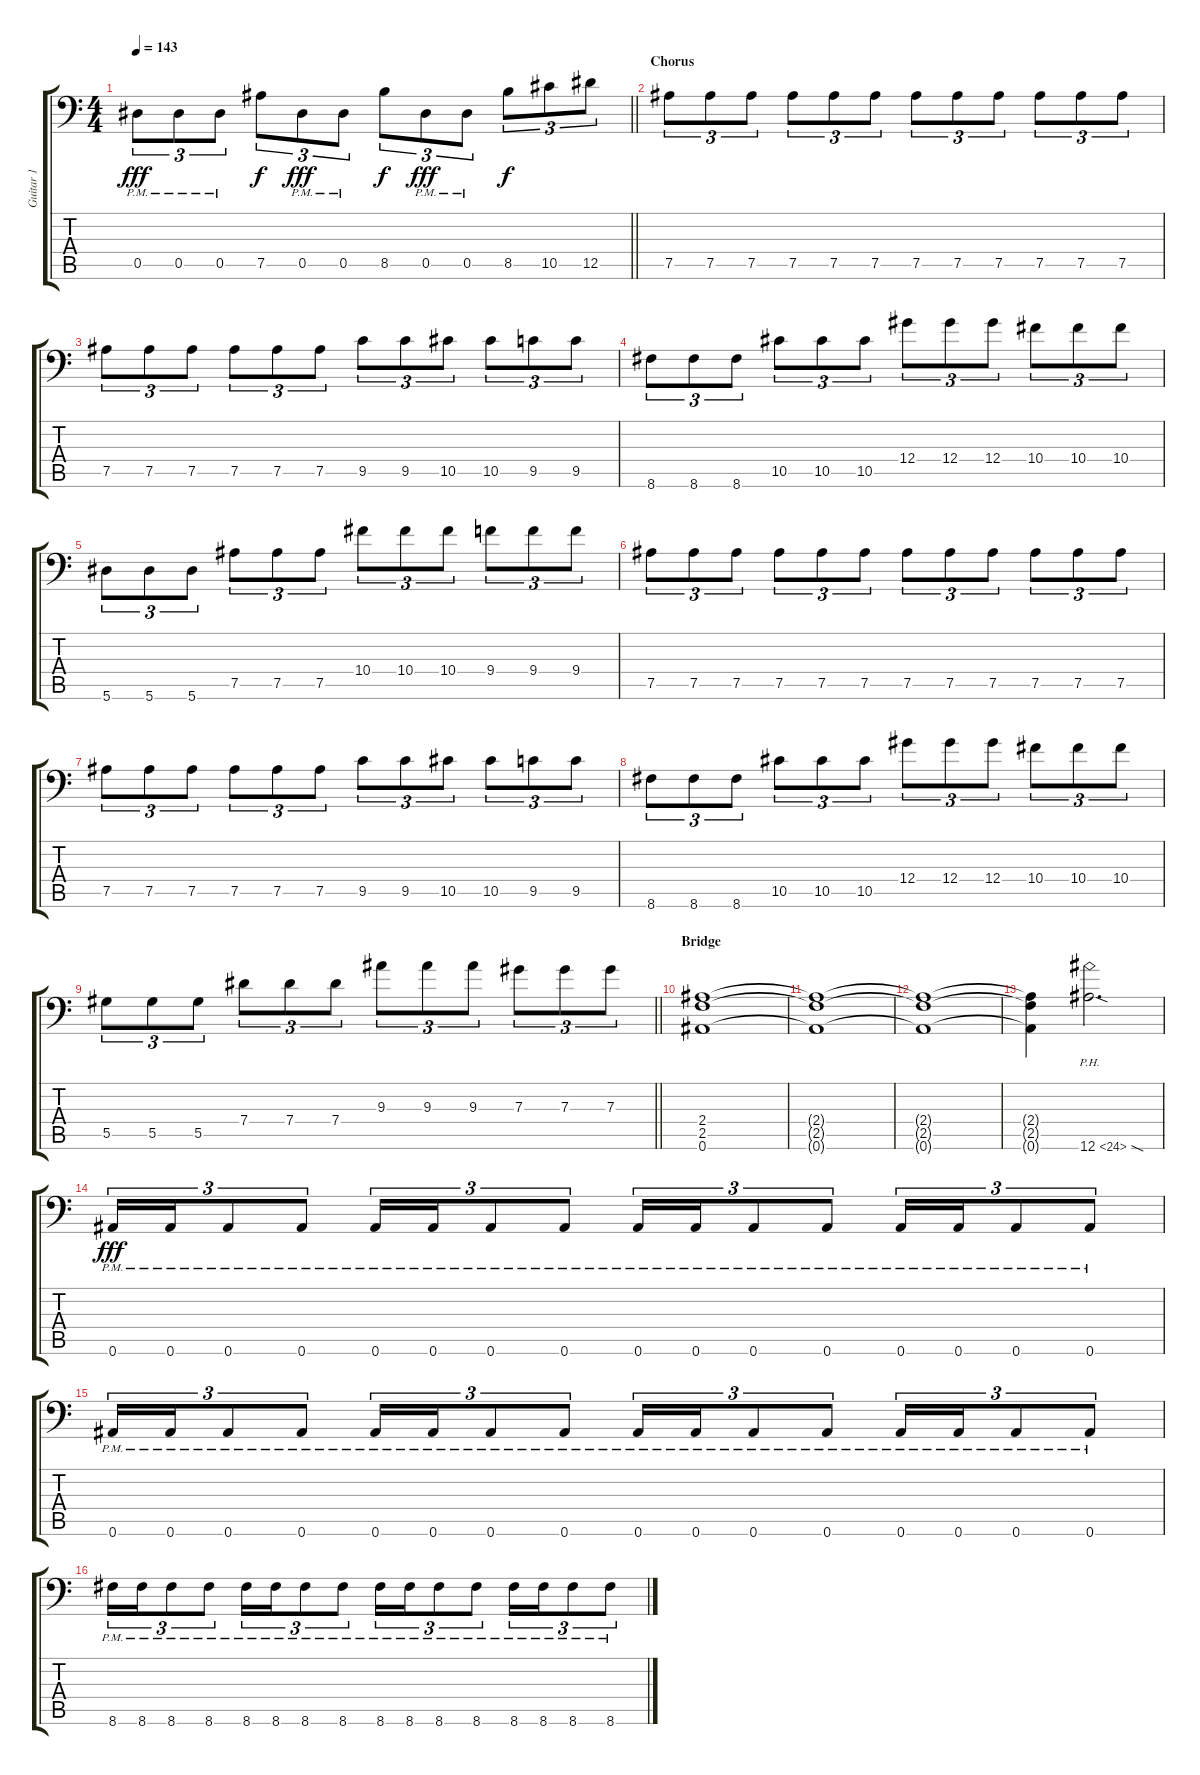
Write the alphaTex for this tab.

\track ("Guitar 1" "Guitar 1") {instrument distortionguitar}
\staff {score tabs}
\tuning (Bb3 F3 Db3 Ab2 Eb2 Bb1) {hide}
\ts (4 4)
\tempo 143
\clef f4
\barLineRight lightlight
\ks c
0.5{pm}.8{tu (3 2) dy fff} 0.5{pm}.8{tu (3 2)} 0.5{pm}.8{tu (3 2)} 7.5.8{tu (3 2) dy f} 0.5{pm}.8{tu (3 2) dy fff} 0.5{pm}.8{tu (3 2)} 8.5.8{tu (3 2) dy f} 0.5{pm}.8{tu (3 2) dy fff} 0.5{pm}.8{tu (3 2)} 8.5.8{tu (3 2) dy f} 10.5.8{tu (3 2)} 12.5.8{tu (3 2)} |
\section ("" "Chorus")
7.5.8{tu (3 2)} 7.5.8{tu (3 2)} 7.5.8{tu (3 2)} 7.5.8{tu (3 2)} 7.5.8{tu (3 2)} 7.5.8{tu (3 2)} 7.5.8{tu (3 2)} 7.5.8{tu (3 2)} 7.5.8{tu (3 2)} 7.5.8{tu (3 2)} 7.5.8{tu (3 2)} 7.5.8{tu (3 2)} |
7.5.8{tu (3 2)} 7.5.8{tu (3 2)} 7.5.8{tu (3 2)} 7.5.8{tu (3 2)} 7.5.8{tu (3 2)} 7.5.8{tu (3 2)} 9.5.8{tu (3 2)} 9.5.8{tu (3 2)} 10.5.8{tu (3 2)} 10.5.8{tu (3 2)} 9.5.8{tu (3 2)} 9.5.8{tu (3 2)} |
8.6.8{tu (3 2)} 8.6.8{tu (3 2)} 8.6.8{tu (3 2)} 10.5.8{tu (3 2)} 10.5.8{tu (3 2)} 10.5.8{tu (3 2)} 12.4.8{tu (3 2)} 12.4.8{tu (3 2)} 12.4.8{tu (3 2)} 10.4.8{tu (3 2)} 10.4.8{tu (3 2)} 10.4.8{tu (3 2)} |
5.6.8{tu (3 2)} 5.6.8{tu (3 2)} 5.6.8{tu (3 2)} 7.5.8{tu (3 2)} 7.5.8{tu (3 2)} 7.5.8{tu (3 2)} 10.4.8{tu (3 2)} 10.4.8{tu (3 2)} 10.4.8{tu (3 2)} 9.4.8{tu (3 2)} 9.4.8{tu (3 2)} 9.4.8{tu (3 2)} |
7.5.8{tu (3 2)} 7.5.8{tu (3 2)} 7.5.8{tu (3 2)} 7.5.8{tu (3 2)} 7.5.8{tu (3 2)} 7.5.8{tu (3 2)} 7.5.8{tu (3 2)} 7.5.8{tu (3 2)} 7.5.8{tu (3 2)} 7.5.8{tu (3 2)} 7.5.8{tu (3 2)} 7.5.8{tu (3 2)} |
7.5.8{tu (3 2)} 7.5.8{tu (3 2)} 7.5.8{tu (3 2)} 7.5.8{tu (3 2)} 7.5.8{tu (3 2)} 7.5.8{tu (3 2)} 9.5.8{tu (3 2)} 9.5.8{tu (3 2)} 10.5.8{tu (3 2)} 10.5.8{tu (3 2)} 9.5.8{tu (3 2)} 9.5.8{tu (3 2)} |
8.6.8{tu (3 2)} 8.6.8{tu (3 2)} 8.6.8{tu (3 2)} 10.5.8{tu (3 2)} 10.5.8{tu (3 2)} 10.5.8{tu (3 2)} 12.4.8{tu (3 2)} 12.4.8{tu (3 2)} 12.4.8{tu (3 2)} 10.4.8{tu (3 2)} 10.4.8{tu (3 2)} 10.4.8{tu (3 2)} |
\barLineRight lightlight
5.5.8{tu (3 2)} 5.5.8{tu (3 2)} 5.5.8{tu (3 2)} 7.4.8{tu (3 2)} 7.4.8{tu (3 2)} 7.4.8{tu (3 2)} 9.3.8{tu (3 2)} 9.3.8{tu (3 2)} 9.3.8{tu (3 2)} 7.3.8{tu (3 2)} 7.3.8{tu (3 2)} 7.3.8{tu (3 2)} |
\section ("" "Bridge")
(2.4 2.5 0.6).1 |
(2.4{t} 2.5{t} 0.6{t}).1 |
(2.4{t} 2.5{t} 0.6{t}).1 |
(2.4{t} 2.5{t} 0.6{t}).4 12.6{ph 12 sod}.2{d} |
0.6{pm}.16{tu (3 2) dy fff} 0.6{pm}.16{tu (3 2)} 0.6{pm}.8{tu (3 2)} 0.6{pm}.8{tu (3 2)} 0.6{pm}.16{tu (3 2)} 0.6{pm}.16{tu (3 2)} 0.6{pm}.8{tu (3 2)} 0.6{pm}.8{tu (3 2)} 0.6{pm}.16{tu (3 2)} 0.6{pm}.16{tu (3 2)} 0.6{pm}.8{tu (3 2)} 0.6{pm}.8{tu (3 2)} 0.6{pm}.16{tu (3 2)} 0.6{pm}.16{tu (3 2)} 0.6{pm}.8{tu (3 2)} 0.6{pm}.8{tu (3 2)} |
0.6{pm}.16{tu (3 2)} 0.6{pm}.16{tu (3 2)} 0.6{pm}.8{tu (3 2)} 0.6{pm}.8{tu (3 2)} 0.6{pm}.16{tu (3 2)} 0.6{pm}.16{tu (3 2)} 0.6{pm}.8{tu (3 2)} 0.6{pm}.8{tu (3 2)} 0.6{pm}.16{tu (3 2)} 0.6{pm}.16{tu (3 2)} 0.6{pm}.8{tu (3 2)} 0.6{pm}.8{tu (3 2)} 0.6{pm}.16{tu (3 2)} 0.6{pm}.16{tu (3 2)} 0.6{pm}.8{tu (3 2)} 0.6{pm}.8{tu (3 2)} |
8.6{pm}.16{tu (3 2)} 8.6{pm}.16{tu (3 2)} 8.6{pm}.8{tu (3 2)} 8.6{pm}.8{tu (3 2)} 8.6{pm}.16{tu (3 2)} 8.6{pm}.16{tu (3 2)} 8.6{pm}.8{tu (3 2)} 8.6{pm}.8{tu (3 2)} 8.6{pm}.16{tu (3 2)} 8.6{pm}.16{tu (3 2)} 8.6{pm}.8{tu (3 2)} 8.6{pm}.8{tu (3 2)} 8.6{pm}.16{tu (3 2)} 8.6{pm}.16{tu (3 2)} 8.6{pm}.8{tu (3 2)} 8.6{pm}.8{tu (3 2)}
